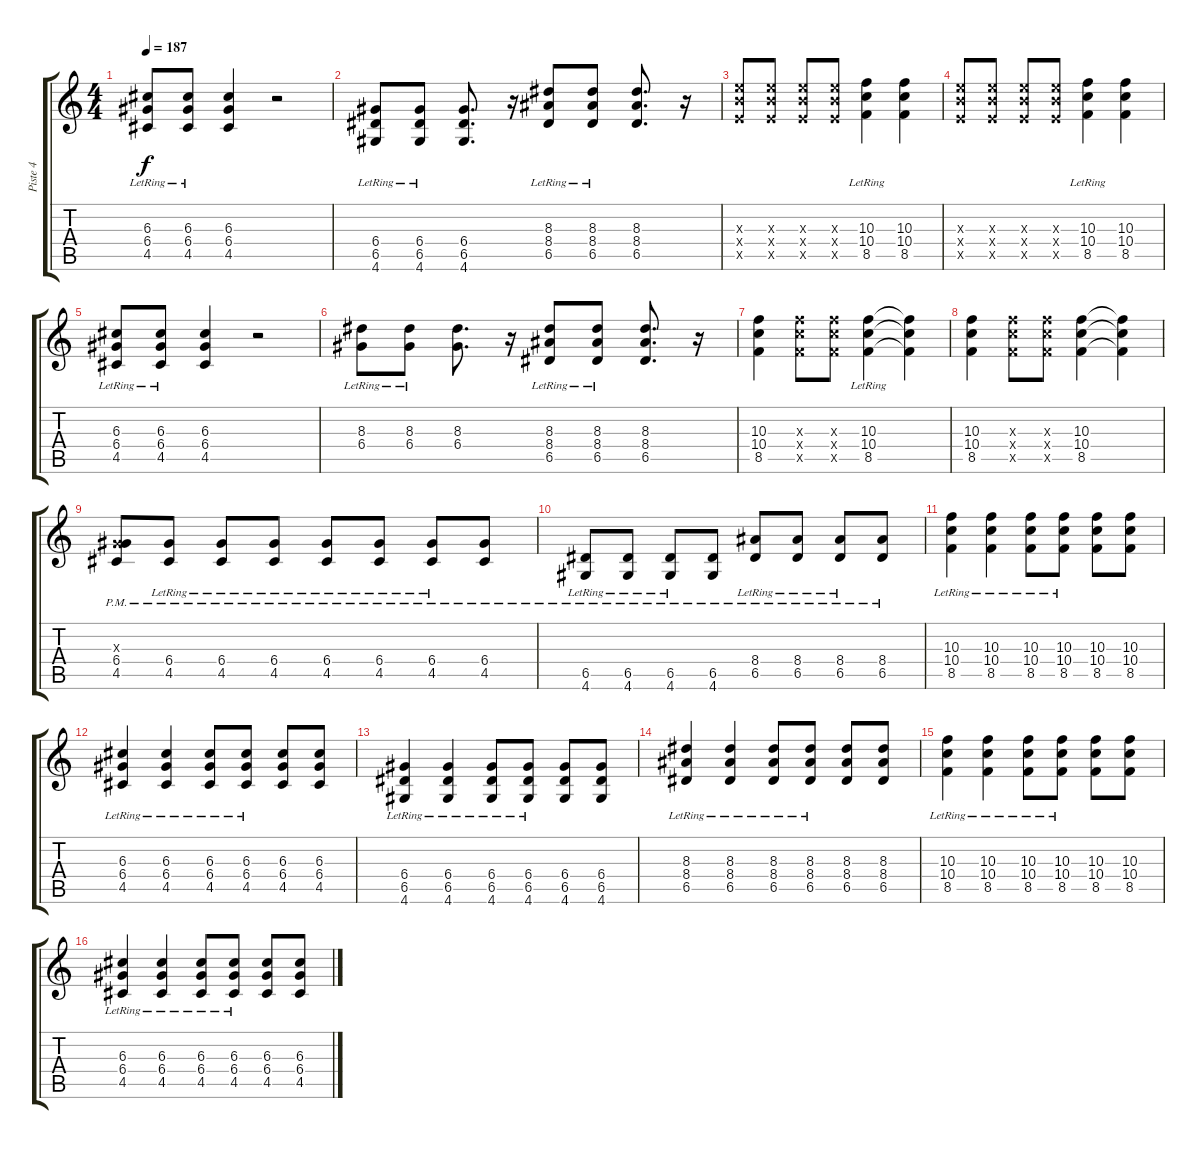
\track ("Piste 4" "Piste 4") {instrument overdrivenguitar}
\staff {score tabs}
\tuning (E4 B3 G3 D3 A2 E2) {hide}
\ts (4 4)
\tempo 187
\clef g2
\ks c
(6.3{lr} 6.4{lr} 4.5{lr}).8{dy f} (6.3{lr} 6.4{lr} 4.5{lr}).8 (6.3 6.4 4.5).4 r.2 |
(6.4{lr} 6.5{lr} 4.6{lr}).8 (6.4{lr} 6.5{lr} 4.6{lr}).8 (6.4 6.5 4.6).8{d} r.16 (8.3{lr} 8.4{lr} 6.5{lr}).8 (8.3{lr} 8.4{lr} 6.5{lr}).8 (8.3 8.4 6.5).8{d} r.16 |
(9.3{x} 9.4{x} 7.5{x}).8 (9.3{x} 9.4{x} 7.5{x}).8 (9.3{x} 9.4{x} 7.5{x}).8 (9.3{x} 9.4{x} 7.5{x}).8 (10.3{lr} 10.4{lr} 8.5{lr}).4 (10.3 10.4 8.5).4 |
(9.3{x} 9.4{x} 7.5{x}).8 (9.3{x} 9.4{x} 7.5{x}).8 (9.3{x} 9.4{x} 7.5{x}).8 (9.3{x} 9.4{x} 7.5{x}).8 (10.3{lr} 10.4{lr} 8.5{lr}).4 (10.3 10.4 8.5).4 |
(6.3{lr} 6.4{lr} 4.5{lr}).8 (6.3{lr} 6.4{lr} 4.5{lr}).8 (6.3 6.4 4.5).4 r.2 |
(8.3{lr} 6.4{lr}).8 (8.3{lr} 6.4{lr}).8 (8.3 6.4).8{d} r.16 (8.3{lr} 8.4{lr} 6.5{lr}).8 (8.3{lr} 8.4{lr} 6.5{lr}).8 (8.3 8.4 6.5).8{d} r.16 |
(10.3 10.4 8.5).4 (10.3{x} 10.4{x} 8.5{x}).8 (10.3{x} 10.4{x} 8.5{x}).8 (10.3{lr} 10.4{lr} 8.5{lr}).4 (10.3{t} 10.4{t} 8.5{t}).4 |
(10.3 10.4 8.5).4 (10.3{x} 10.4{x} 8.5{x}).8 (10.3{x} 10.4{x} 8.5{x}).8 (10.3 10.4 8.5).4 (10.3{t} 10.4{t} 8.5{t}).4 |
(0.3{x} 6.4{pm} 4.5{pm}).8 (6.4{pm lr} 4.5{pm lr}).8 (6.4{pm lr} 4.5{pm lr}).8 (6.4{pm lr} 4.5{pm lr}).8 (6.4{pm lr} 4.5{pm lr}).8 (6.4{pm lr} 4.5{pm lr}).8 (6.4{pm lr} 4.5{pm lr}).8 (6.4{pm} 4.5{pm}).8 |
(6.5{pm lr} 4.6{pm lr}).8 (6.5{pm lr} 4.6{pm lr}).8 (6.5{pm lr} 4.6{pm lr}).8 (6.5{pm} 4.6{pm}).8 (8.4{pm lr} 6.5{pm lr}).8 (8.4{pm lr} 6.5{pm lr}).8 (8.4{pm lr} 6.5{pm lr}).8 (8.4{pm} 6.5{pm}).8 |
(10.3{lr} 10.4{lr} 8.5{lr}).4 (10.3{lr} 10.4{lr} 8.5{lr}).4 (10.3{lr} 10.4{lr} 8.5{lr}).8 (10.3{lr} 10.4{lr} 8.5{lr}).8 (10.3 10.4 8.5).8 (10.3 10.4 8.5).8 |
(6.3{lr} 6.4{lr} 4.5).4 (6.3{lr} 6.4{lr} 4.5{lr}).4 (6.3{lr} 6.4{lr} 4.5{lr}).8 (6.3{lr} 6.4{lr} 4.5{lr}).8 (6.3 6.4 4.5).8 (6.3 6.4 4.5).8 |
(6.4{lr} 6.5 4.6).4 (6.4{lr} 6.5{lr} 4.6).4 (6.4{lr} 6.5{lr} 4.6).8 (6.4{lr} 6.5{lr} 4.6).8 (6.4 6.5 4.6).8 (6.4 6.5 4.6).8 |
(8.3{lr} 8.4{lr} 6.5{lr}).4 (8.3{lr} 8.4{lr} 6.5{lr}).4 (8.3{lr} 8.4{lr} 6.5{lr}).8 (8.3{lr} 8.4{lr} 6.5{lr}).8 (8.3 8.4 6.5).8 (8.3 8.4 6.5).8 |
(10.3{lr} 10.4{lr} 8.5{lr}).4 (10.3{lr} 10.4{lr} 8.5{lr}).4 (10.3{lr} 10.4{lr} 8.5{lr}).8 (10.3{lr} 10.4{lr} 8.5{lr}).8 (10.3 10.4 8.5).8 (10.3 10.4 8.5).8 |
(6.3{lr} 6.4{lr} 4.5).4 (6.3{lr} 6.4{lr} 4.5{lr}).4 (6.3{lr} 6.4{lr} 4.5{lr}).8 (6.3{lr} 6.4{lr} 4.5{lr}).8 (6.3 6.4 4.5).8 (6.3 6.4 4.5).8
